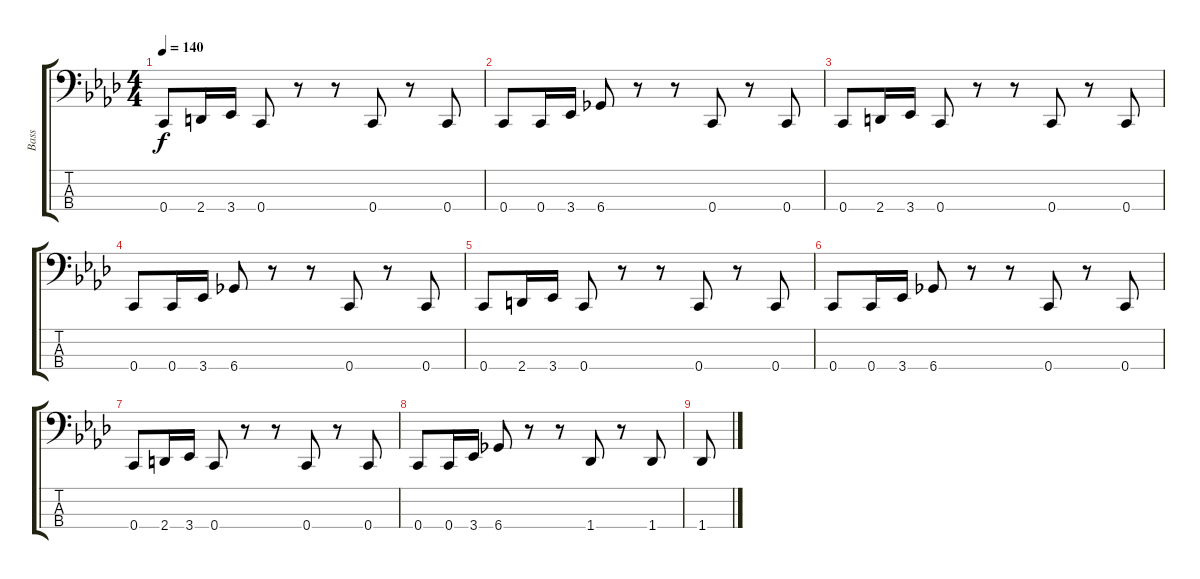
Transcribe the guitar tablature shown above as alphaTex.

\track ("Bass" "Bass") {instrument electricbasspick}
\staff {score tabs}
\tuning (F2 C2 G1 C1) {hide}
\ts (4 4)
\tempo 140
\clef f4
\ks ab
0.4.8{dy f} 2.4.16 3.4.16 0.4.8 r.8 r.8 0.4.8 r.8 0.4.8 |
0.4.8 0.4.16 3.4.16 6.4.8 r.8 r.8 0.4.8 r.8 0.4.8 |
0.4.8 2.4.16 3.4.16 0.4.8 r.8 r.8 0.4.8 r.8 0.4.8 |
0.4.8 0.4.16 3.4.16 6.4.8 r.8 r.8 0.4.8 r.8 0.4.8 |
0.4.8 2.4.16 3.4.16 0.4.8 r.8 r.8 0.4.8 r.8 0.4.8 |
0.4.8 0.4.16 3.4.16 6.4.8 r.8 r.8 0.4.8 r.8 0.4.8 |
0.4.8 2.4.16 3.4.16 0.4.8 r.8 r.8 0.4.8 r.8 0.4.8 |
0.4.8 0.4.16 3.4.16 6.4.8 r.8 r.8 1.4.8 r.8 1.4.8 |
1.4.8
